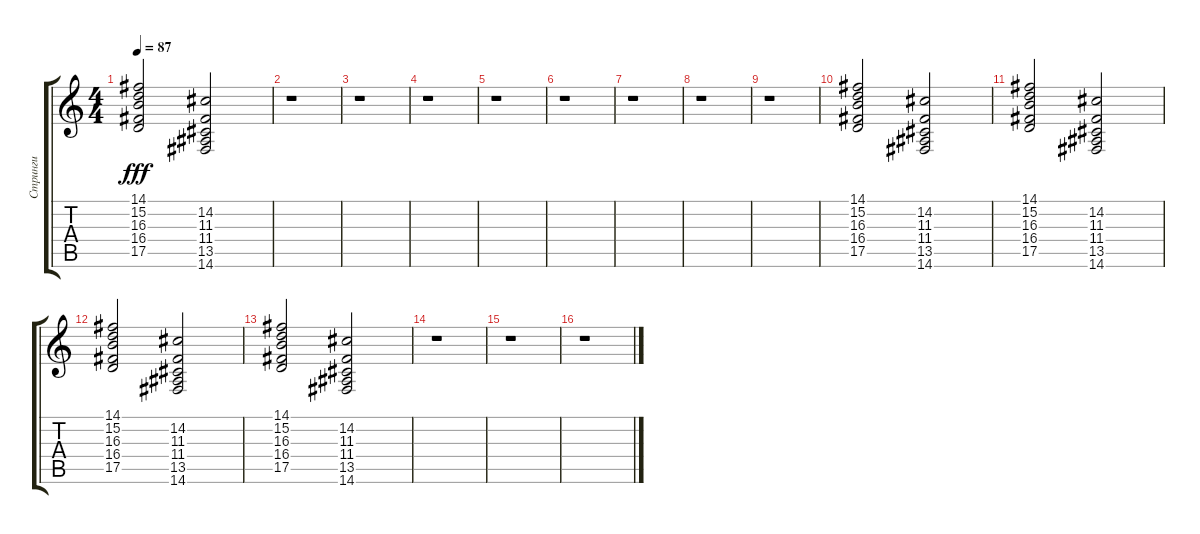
\track ("Стринги" "Стринги") {instrument stringensemble1}
\staff {score tabs}
\tuning (E4 B3 G3 D3 A2 E2) {hide}
\ts (4 4)
\tempo 87
\clef g2
\ks c
(14.1 15.2 16.3 16.4 17.5).2{dy fff} (14.2 11.3 11.4 13.5 14.6).2 |
r.1 |
r.1 |
r.1 |
r.1 |
r.1 |
r.1 |
r.1 |
r.1 |
(14.1 15.2 16.3 16.4 17.5).2 (14.2 11.3 11.4 13.5 14.6).2 |
(14.1 15.2 16.3 16.4 17.5).2 (14.2 11.3 11.4 13.5 14.6).2 |
(14.1 15.2 16.3 16.4 17.5).2 (14.2 11.3 11.4 13.5 14.6).2 |
(14.1 15.2 16.3 16.4 17.5).2 (14.2 11.3 11.4 13.5 14.6).2 |
r.1 |
r.1 |
r.1
